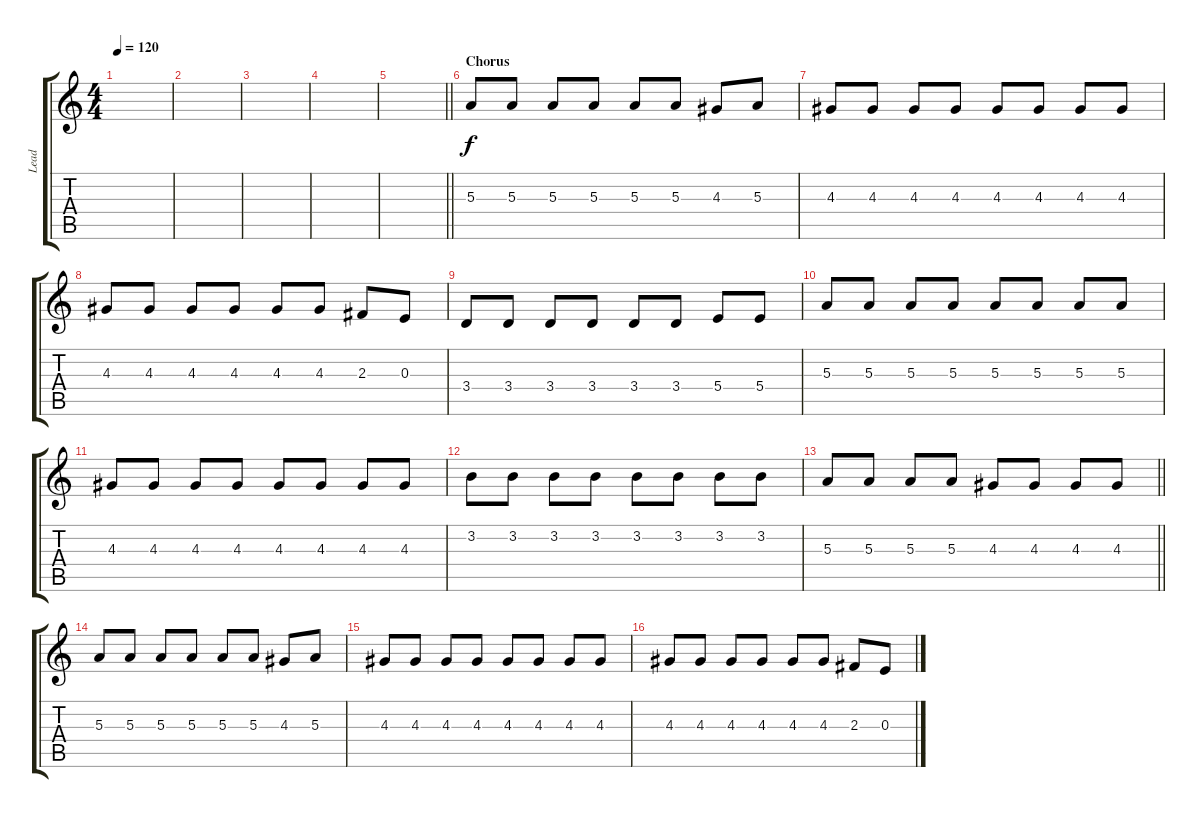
\track ("Lead" "Lead") {instrument distortionguitar}
\staff {score tabs}
\tuning (Db4 Ab3 E3 B2 Gb2 B1) {hide}
\ts (4 4)
\tempo 120
\clef g2
\ks c
|
|
|
|
\barLineRight lightlight
|
\section ("" "Chorus")
5.3.8 5.3.8 5.3.8 5.3.8 5.3.8 5.3.8 4.3.8 5.3.8 |
4.3.8 4.3.8 4.3.8 4.3.8 4.3.8 4.3.8 4.3.8 4.3.8 |
4.3.8 4.3.8 4.3.8 4.3.8 4.3.8 4.3.8 2.3.8 0.3.8 |
3.4.8 3.4.8 3.4.8 3.4.8 3.4.8 3.4.8 5.4.8 5.4.8 |
5.3.8 5.3.8 5.3.8 5.3.8 5.3.8 5.3.8 5.3.8 5.3.8 |
4.3.8 4.3.8 4.3.8 4.3.8 4.3.8 4.3.8 4.3.8 4.3.8 |
3.2.8 3.2.8 3.2.8 3.2.8 3.2.8 3.2.8 3.2.8 3.2.8 |
\barLineRight lightlight
5.3.8 5.3.8 5.3.8 5.3.8 4.3.8 4.3.8 4.3.8 4.3.8 |
5.3.8 5.3.8 5.3.8 5.3.8 5.3.8 5.3.8 4.3.8 5.3.8 |
4.3.8 4.3.8 4.3.8 4.3.8 4.3.8 4.3.8 4.3.8 4.3.8 |
4.3.8 4.3.8 4.3.8 4.3.8 4.3.8 4.3.8 2.3.8 0.3.8
